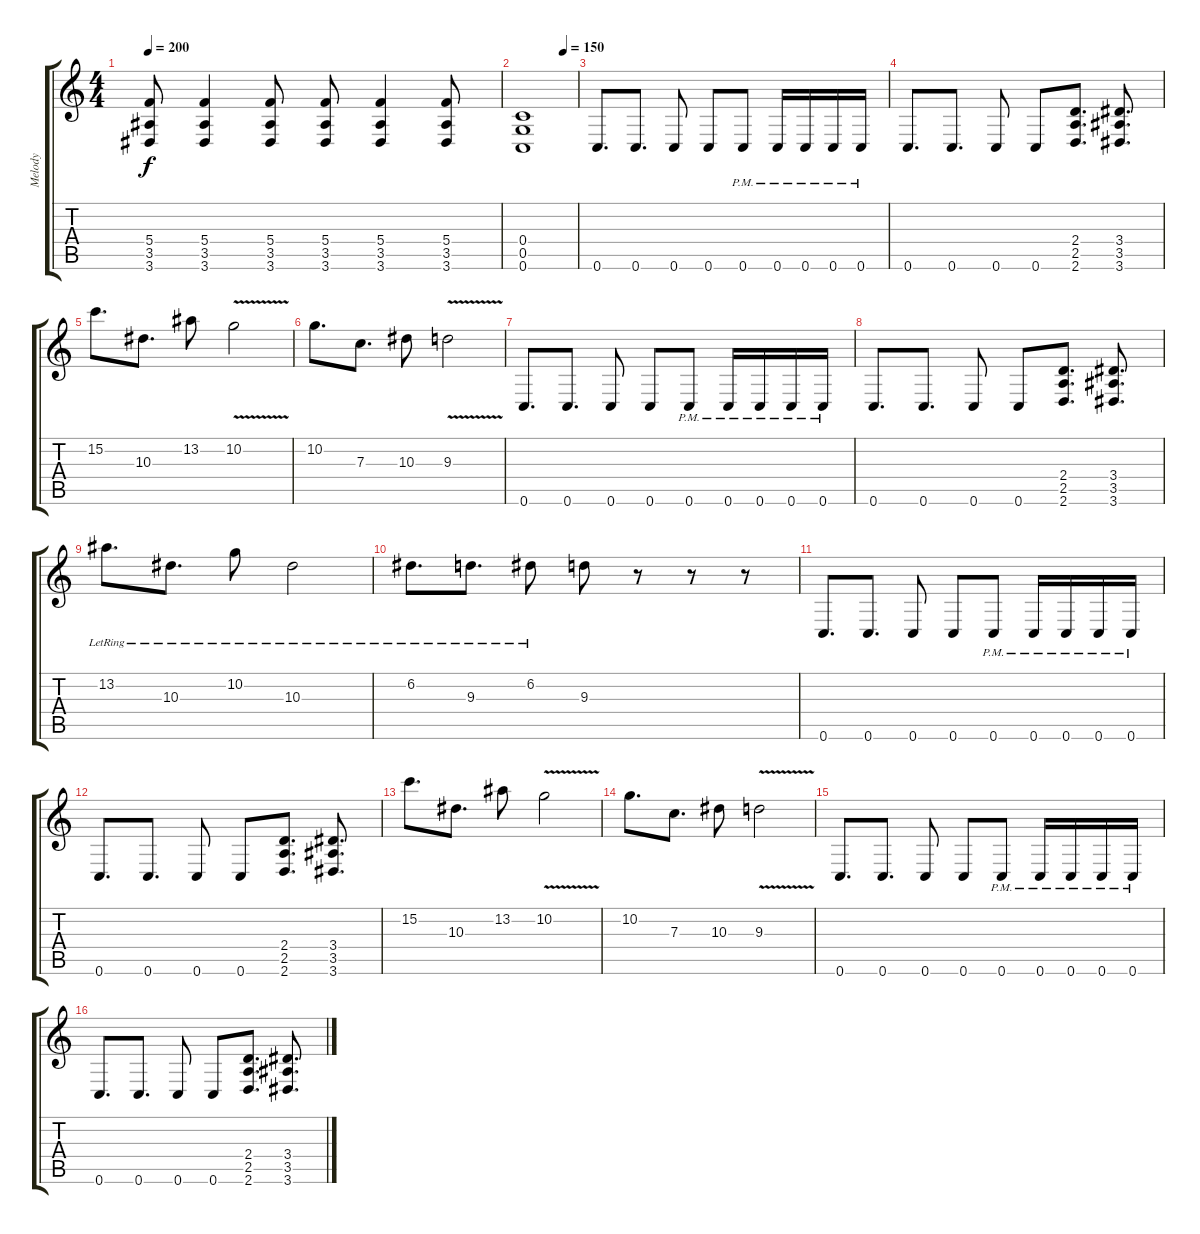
\track ("Melody" "Melody") {instrument distortionguitar}
\staff {score tabs}
\tuning (D4 A3 F3 C3 G2 C2) {hide}
\ts (4 4)
\tempo 200
\clef g2
\ks c
(5.4 3.5 3.6).8{dy f} (5.4 3.5 3.6).4 (5.4 3.5 3.6).8 (5.4 3.5 3.6).8 (5.4 3.5 3.6).4 (5.4 3.5 3.6).8 |
\tempo (150 0.75)
(0.4 0.5 0.6).1 |
0.6.8{d} 0.6.8{d} 0.6.8 0.6.8 0.6{pm}.8 0.6{pm}.16 0.6{pm}.16 0.6{pm}.16 0.6{pm}.16 |
0.6.8{d} 0.6.8{d} 0.6.8 0.6.8 (2.4 2.5 2.6).8{d} (3.4 3.5 3.6).8{d} |
15.2.8{d} 10.3.8{d} 13.2.8 10.2{v}.2 |
10.2.8{d} 7.3.8{d} 10.3.8 9.3{v}.2 |
0.6.8{d} 0.6.8{d} 0.6.8 0.6.8 0.6{pm}.8 0.6{pm}.16 0.6{pm}.16 0.6{pm}.16 0.6{pm}.16 |
0.6.8{d} 0.6.8{d} 0.6.8 0.6.8 (2.4 2.5 2.6).8{d} (3.4 3.5 3.6).8{d} |
13.2{lr}.8{d} 10.3{lr}.8{d} 10.2{lr}.8 10.3{lr}.2 |
6.2{lr}.8{d} 9.3{lr}.8{d} 6.2{lr}.8 9.3.8 r.8 r.8 r.8 |
0.6.8{d} 0.6.8{d} 0.6.8 0.6.8 0.6{pm}.8 0.6{pm}.16 0.6{pm}.16 0.6{pm}.16 0.6{pm}.16 |
0.6.8{d} 0.6.8{d} 0.6.8 0.6.8 (2.4 2.5 2.6).8{d} (3.4 3.5 3.6).8{d} |
15.2.8{d} 10.3.8{d} 13.2.8 10.2{v}.2 |
10.2.8{d} 7.3.8{d} 10.3.8 9.3{v}.2 |
0.6.8{d} 0.6.8{d} 0.6.8 0.6.8 0.6{pm}.8 0.6{pm}.16 0.6{pm}.16 0.6{pm}.16 0.6{pm}.16 |
0.6.8{d} 0.6.8{d} 0.6.8 0.6.8 (2.4 2.5 2.6).8{d} (3.4 3.5 3.6).8{d}
